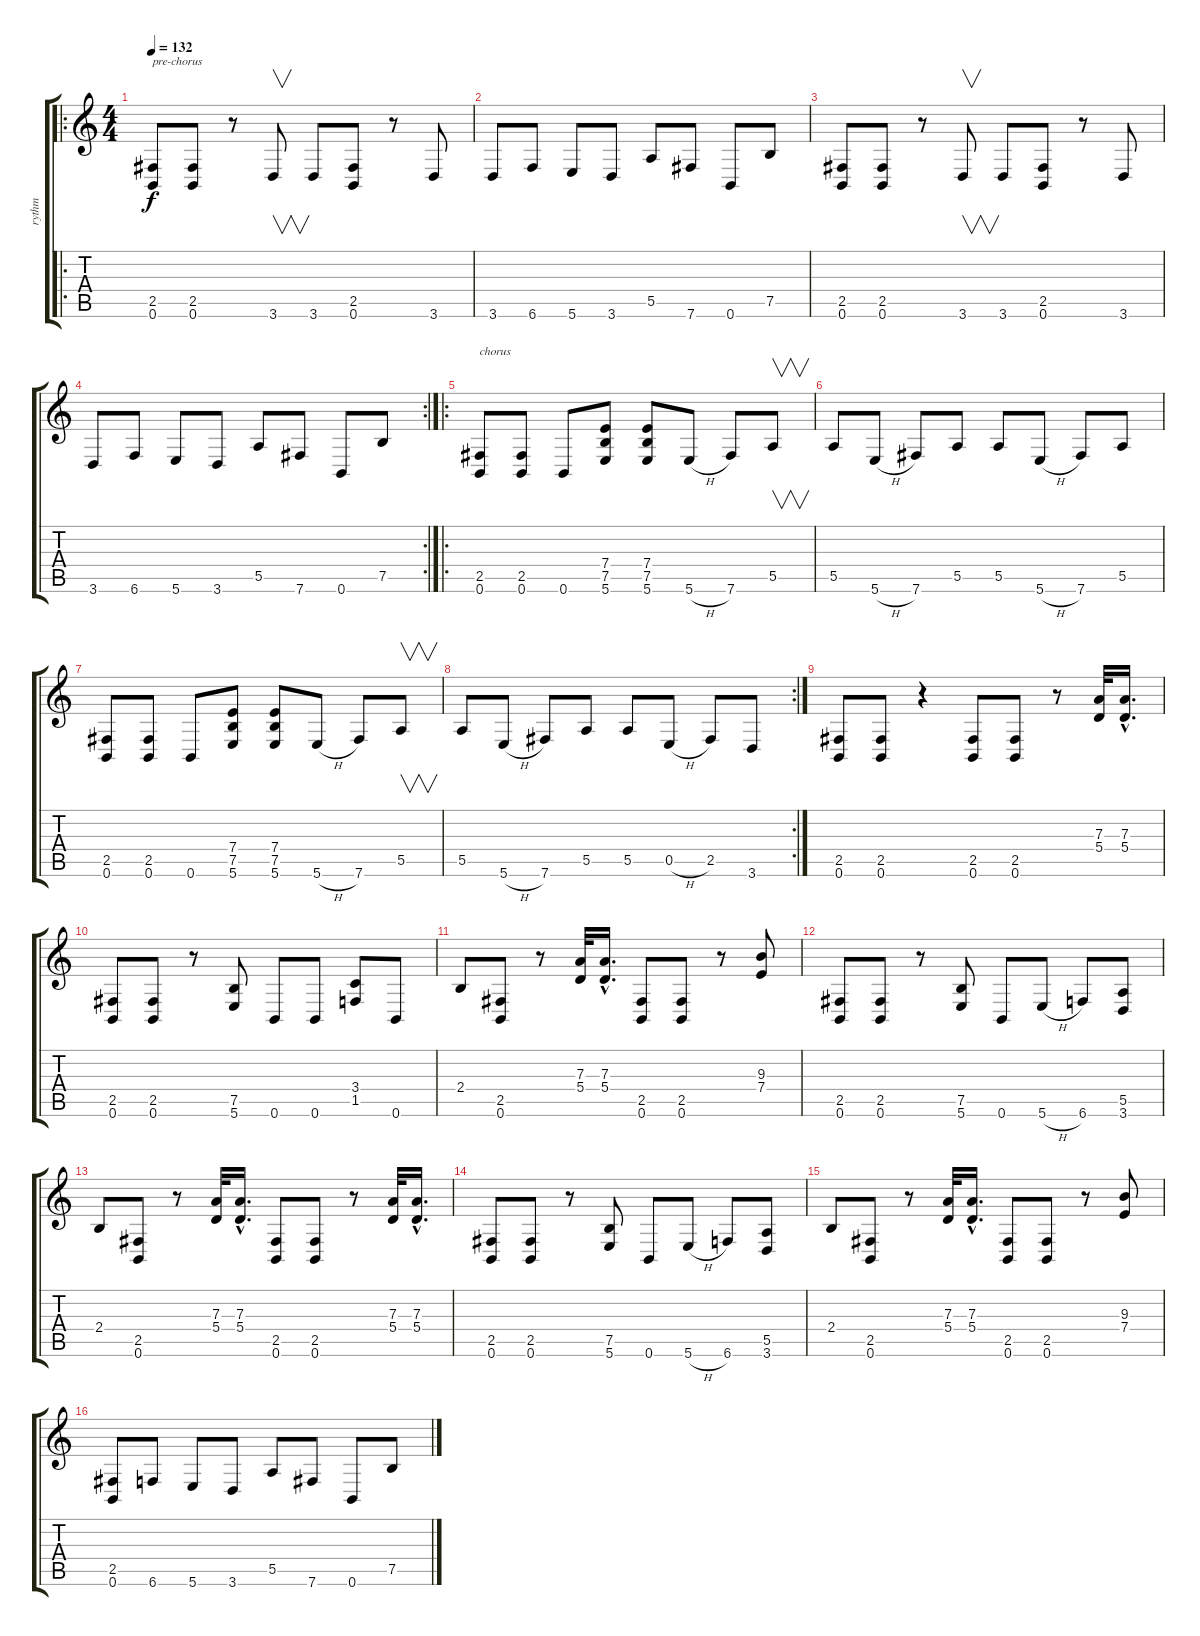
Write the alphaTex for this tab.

\track ("rythm" "rythm") {instrument distortionguitar}
\staff {score tabs}
\tuning (B3 Gb3 D3 A2 E2 B1) {hide}
\ro
\ts (4 4)
\tempo 132
\clef g2
\ks c
(2.5 0.6).8{txt "pre-chorus" dy f} (2.5 0.6).8 r.8 3.6.8{v} 3.6.8 (2.5 0.6).8 r.8 3.6.8 |
3.6.8 6.6.8 5.6.8 3.6.8 5.5.8 7.6.8 0.6.8 7.5.8 |
(2.5 0.6).8 (2.5 0.6).8 r.8 3.6.8{v} 3.6.8 (2.5 0.6).8 r.8 3.6.8 |
\rc 2
3.6.8 6.6.8 5.6.8 3.6.8 5.5.8 7.6.8 0.6.8 7.5.8 |
\ro
(2.5 0.6).8{txt "chorus"} (2.5 0.6).8 0.6.8 (7.4 7.5 5.6).8 (7.4 7.5 5.6).8 5.6{h}.8 7.6.8 5.5.8{v} |
5.5.8 5.6{h}.8 7.6.8 5.5.8 5.5.8 5.6{h}.8 7.6.8 5.5.8 |
(2.5 0.6).8 (2.5 0.6).8 0.6.8 (7.4 7.5 5.6).8 (7.4 7.5 5.6).8 5.6{h}.8 7.6.8 5.5.8{v} |
\rc 2
5.5.8 5.6{h}.8 7.6.8 5.5.8 5.5.8 0.5{h}.8 2.5.8 3.6.8 |
(2.5 0.6).8 (2.5 0.6).8 r.4 (2.5 0.6).8 (2.5 0.6).8 r.8 (7.3 5.4).32 (7.3{hac} 5.4{hac}).16{d} |
(2.5 0.6).8 (2.5 0.6).8 r.8 (7.5 5.6).8 0.6.8 0.6.8 (3.4 1.5).8 0.6.8 |
2.4.8 (2.5 0.6).8 r.8 (7.3 5.4).32 (7.3{hac} 5.4{hac}).16{d} (2.5 0.6).8 (2.5 0.6).8 r.8 (9.3 7.4).8 |
(2.5 0.6).8 (2.5 0.6).8 r.8 (7.5 5.6).8 0.6.8 5.6{h}.8 6.6.8 (5.5 3.6).8 |
2.4.8 (2.5 0.6).8 r.8 (7.3 5.4).32 (7.3{hac} 5.4{hac}).16{d} (2.5 0.6).8 (2.5 0.6).8 r.8 (7.3 5.4).32 (7.3{hac} 5.4{hac}).16{d} |
(2.5 0.6).8 (2.5 0.6).8 r.8 (7.5 5.6).8 0.6.8 5.6{h}.8 6.6.8 (5.5 3.6).8 |
2.4.8 (2.5 0.6).8 r.8 (7.3 5.4).32 (7.3{hac} 5.4{hac}).16{d} (2.5 0.6).8 (2.5 0.6).8 r.8 (9.3 7.4).8 |
(2.5 0.6).8 6.6.8 5.6.8 3.6.8 5.5.8 7.6.8 0.6.8 7.5.8
